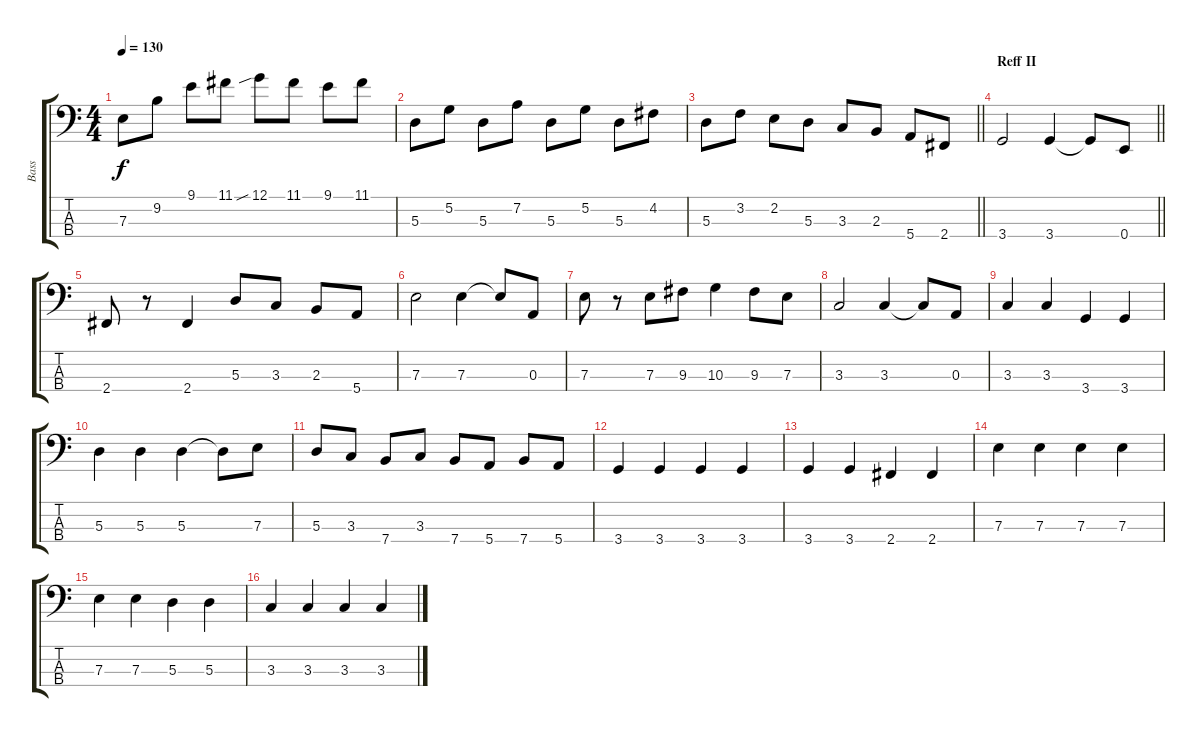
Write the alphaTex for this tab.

\track ("Bass" "Bass") {instrument electricbassfinger}
\staff {score tabs}
\tuning (G2 D2 A1 E1) {hide}
\ts (4 4)
\tempo 130
\clef f4
\ks c
7.3.8{dy f} 9.2.8 9.1.8 11.1.8 12.1{sib}.8 11.1.8 9.1.8 11.1.8 |
5.3.8 5.2.8 5.3.8 7.2.8 5.3.8 5.2.8 5.3.8 4.2.8 |
\barLineRight lightlight
5.3.8 3.2.8 2.2.8 5.3.8 3.3.8 2.3.8 5.4.8 2.4.8 |
\section ("" "Reff II")
\barLineRight lightlight
3.4.2 3.4.4 3.4{t}.8 0.4.8 |
2.4.8 r.8 2.4.4 5.3.8 3.3.8 2.3.8 5.4.8 |
7.3.2 7.3.4 7.3{t}.8 0.3.8 |
7.3.8 r.8 7.3.8 9.3.8 10.3.4 9.3.8 7.3.8 |
3.3.2 3.3.4 3.3{t}.8 0.3.8 |
3.3.4 3.3.4 3.4.4 3.4.4 |
5.3.4 5.3.4 5.3.4 5.3{t}.8 7.3.8 |
5.3.8 3.3.8 7.4.8 3.3.8 7.4.8 5.4.8 7.4.8 5.4.8 |
3.4.4 3.4.4 3.4.4 3.4.4 |
3.4.4 3.4.4 2.4.4 2.4.4 |
7.3.4 7.3.4 7.3.4 7.3.4 |
7.3.4 7.3.4 5.3.4 5.3.4 |
3.3.4 3.3.4 3.3.4 3.3.4
